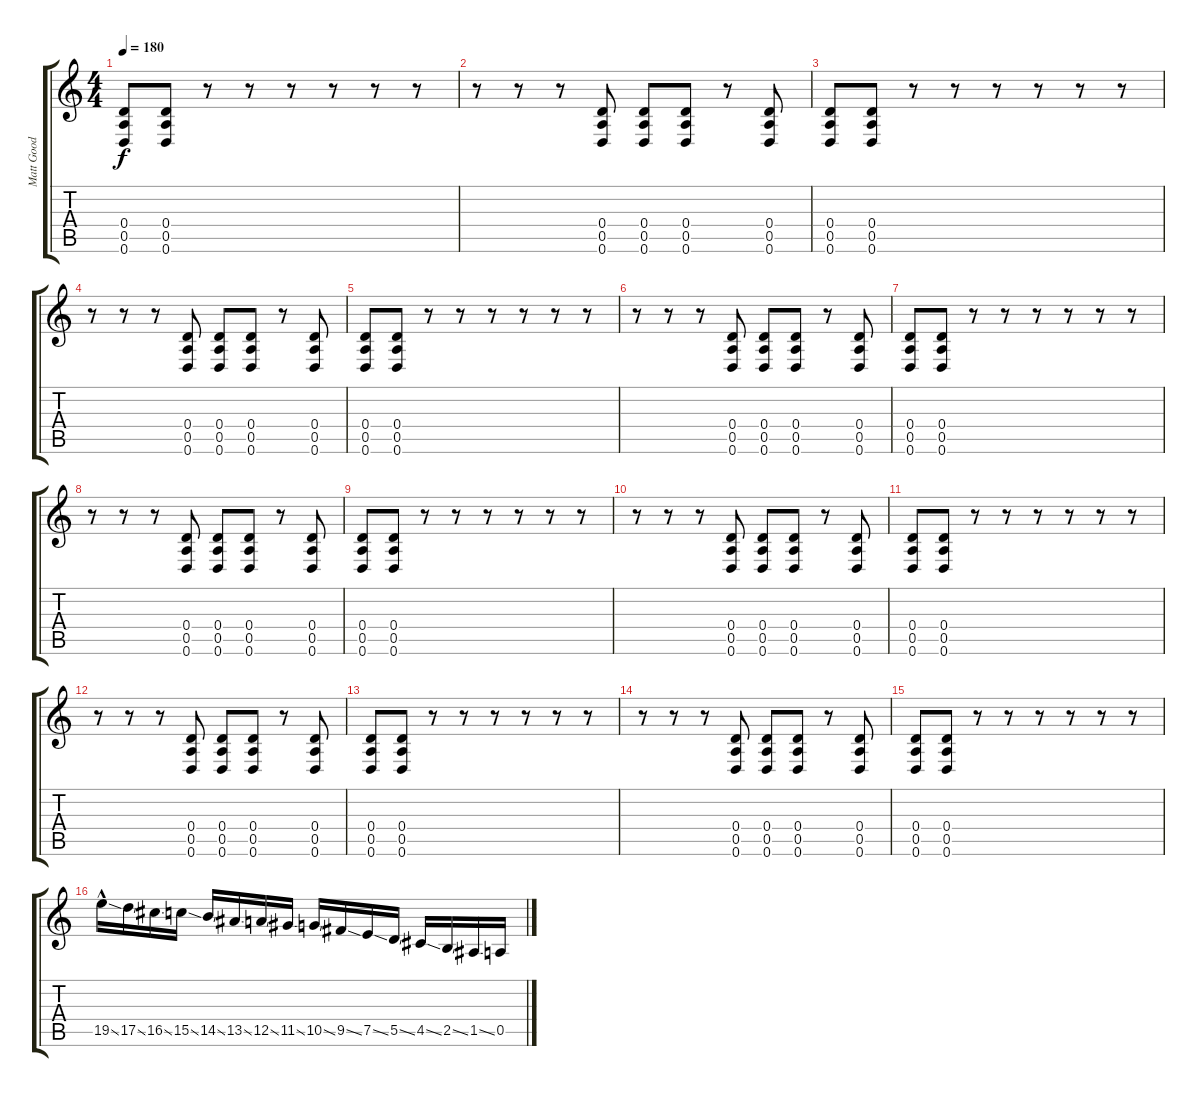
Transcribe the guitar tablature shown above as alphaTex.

\track ("Matt Good" "Matt Good") {instrument distortionguitar}
\staff {score tabs}
\tuning (E4 B3 G3 D3 A2 D2) {hide}
\ts (4 4)
\tempo 180
\clef g2
\ks c
(0.4 0.5 0.6).8{dy f} (0.4 0.5 0.6).8 r.8 r.8 r.8 r.8 r.8 r.8 |
r.8 r.8 r.8 (0.4 0.5 0.6).8 (0.4 0.5 0.6).8 (0.4 0.5 0.6).8 r.8 (0.4 0.5 0.6).8 |
(0.4 0.5 0.6).8 (0.4 0.5 0.6).8 r.8 r.8 r.8 r.8 r.8 r.8 |
r.8 r.8 r.8 (0.4 0.5 0.6).8 (0.4 0.5 0.6).8 (0.4 0.5 0.6).8 r.8 (0.4 0.5 0.6).8 |
(0.4 0.5 0.6).8 (0.4 0.5 0.6).8 r.8 r.8 r.8 r.8 r.8 r.8 |
r.8 r.8 r.8 (0.4 0.5 0.6).8 (0.4 0.5 0.6).8 (0.4 0.5 0.6).8 r.8 (0.4 0.5 0.6).8 |
(0.4 0.5 0.6).8 (0.4 0.5 0.6).8 r.8 r.8 r.8 r.8 r.8 r.8 |
r.8 r.8 r.8 (0.4 0.5 0.6).8 (0.4 0.5 0.6).8 (0.4 0.5 0.6).8 r.8 (0.4 0.5 0.6).8 |
(0.4 0.5 0.6).8 (0.4 0.5 0.6).8 r.8 r.8 r.8 r.8 r.8 r.8 |
r.8 r.8 r.8 (0.4 0.5 0.6).8 (0.4 0.5 0.6).8 (0.4 0.5 0.6).8 r.8 (0.4 0.5 0.6).8 |
(0.4 0.5 0.6).8 (0.4 0.5 0.6).8 r.8 r.8 r.8 r.8 r.8 r.8 |
r.8 r.8 r.8 (0.4 0.5 0.6).8 (0.4 0.5 0.6).8 (0.4 0.5 0.6).8 r.8 (0.4 0.5 0.6).8 |
(0.4 0.5 0.6).8 (0.4 0.5 0.6).8 r.8 r.8 r.8 r.8 r.8 r.8 |
r.8 r.8 r.8 (0.4 0.5 0.6).8 (0.4 0.5 0.6).8 (0.4 0.5 0.6).8 r.8 (0.4 0.5 0.6).8 |
(0.4 0.5 0.6).8 (0.4 0.5 0.6).8 r.8 r.8 r.8 r.8 r.8 r.8 |
19.5{ss hac}.16 17.5{ss}.16 16.5{ss}.16 15.5{ss}.16 14.5{ss}.16 13.5{ss}.16 12.5{ss}.16 11.5{ss}.16 10.5{ss}.16 9.5{ss}.16 7.5{ss}.16 5.5{ss}.16 4.5{ss}.16 2.5{ss}.16 1.5{ss}.16 0.5.16
